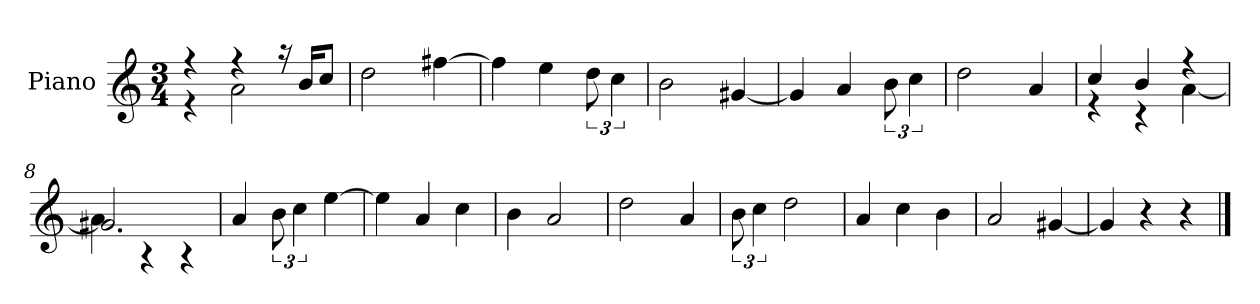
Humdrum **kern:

**kern
*part1
*staff1
*I"Piano
*I'P-no
*clefG2
*k[]
*M3/4
*MM181
=1
*^
4r	4r
4r	2a\
16r	.
16b/KL	.
8cc/J	.
*v	*v
=2
2dd\
[4ff#X\
=3
4ff#\]
4ee\
12dd\
6cc\
=4
2b\
[4g#X/
=5
4g#/]
4a/
12b\
6cc\
=6
2dd\
4a/
=7
*^
4cc/	4r
4b/	4r
4r	[4a\
=8	=8
2.g#X/	4a\]
.	4r
.	4r
*v	*v
=9
4a/
12b\
6cc\
[4ee\
!!LO:LB:g=z
=10
4ee\]
4a/
4cc\
=11
4b\
2a/
=12
2dd\
4a/
=13
12b\
6cc\
2dd\
=14
4a/
4cc\
4b\
=15
2a/
[4g#X/
=16
4g#/]
4r
4r
==
*-
